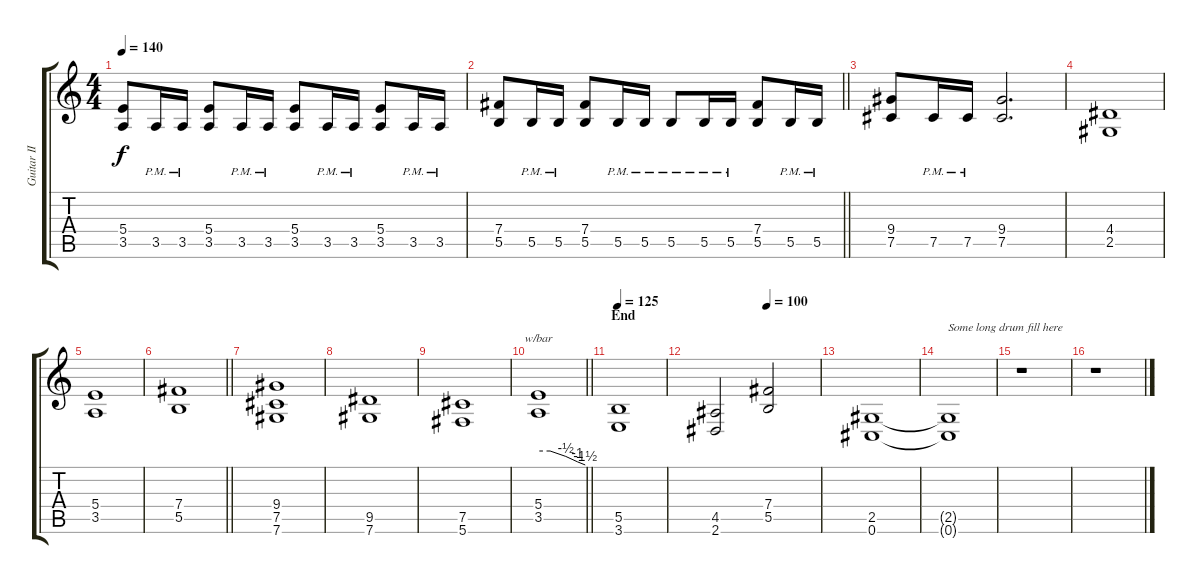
\track ("Guitar II" "Guitar II") {instrument distortionguitar}
\staff {score tabs}
\tuning (Db4 Ab3 E3 B2 Gb2 Db2) {hide}
\ts (4 4)
\tempo 140
\clef g2
\ks c
(5.4 3.5).8{dy f} 3.5{pm}.16 3.5{pm}.16 (5.4 3.5).8 3.5{pm}.16 3.5{pm}.16 (5.4 3.5).8 3.5{pm}.16 3.5{pm}.16 (5.4 3.5).8 3.5{pm}.16 3.5{pm}.16 |
\barLineRight lightlight
(7.4 5.5).8 5.5{pm}.16 5.5{pm}.16 (7.4 5.5).8 5.5{pm}.16 5.5{pm}.16 5.5{pm}.8 5.5{pm}.16 5.5{pm}.16 (7.4 5.5).8 5.5{pm}.16 5.5{pm}.16 |
\section ("" "")
(9.4 7.5).8 7.5{pm}.16 7.5{pm}.16 (9.4 7.5).2{d} |
(4.4 2.5).1 |
(5.4 3.5).1 |
\barLineRight lightlight
(7.4 5.5).1 |
\section ("" "")
(9.4 7.5 7.6).1 |
(9.5 7.6).1 |
(7.5 5.6).1 |
\barLineRight lightlight
(5.4 3.5).1{tbe (custom default 0 0 15 0 35 -2 50 -4 60 -6)} |
\section ("" "End")
\tempo 125
(5.5 3.6).1 |
\tempo (100 0.5)
(4.5 2.6).2 (7.4 5.5).2 |
(2.5 0.6).1 |
(2.5{t} 0.6{t}).1{txt "Some long drum fill here"} |
r.1 |
r.1
